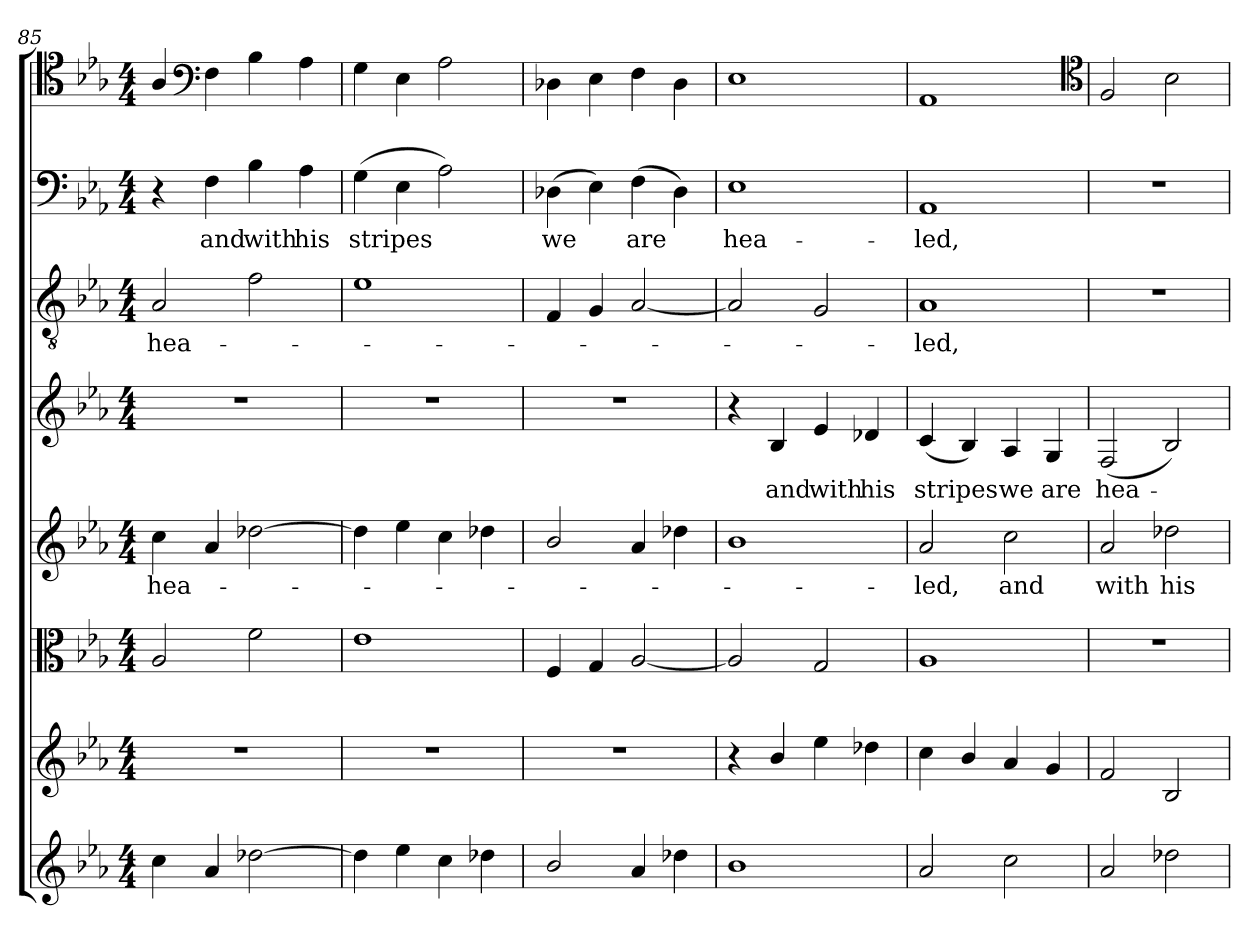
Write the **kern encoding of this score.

**kern	**kern	**kern	**kern	**text	**kern	**text	**kern	**text	**kern	**text	**kern
*part8	*part7	*part6	*part5	*part5	*part4	*part4	*part3	*part3	*part2	*part2	*part1
*staff8	*staff7	*staff6	*staff5	*staff5	*staff4	*staff4	*staff3	*staff3	*staff2	*staff2	*staff1
*clefG2	*clefG2	*clefC3	*clefG2	*	*clefG2	*	*clefGv2	*	*clefF4	*	*clefC4
*k[b-e-a-]	*k[b-e-a-]	*k[b-e-a-]	*k[b-e-a-]	*	*k[b-e-a-]	*	*k[b-e-a-]	*	*k[b-e-a-]	*	*k[b-e-a-]
*c:	*c:	*c:	*c:	*	*c:	*	*c:	*	*c:	*	*c:
*M4/4	*M4/4	*M4/4	*M4/4	*	*M4/4	*	*M4/4	*	*M4/4	*	*M4/4
=85	=85	=85	=85	=85	=85	=85	=85	=85	=85	=85	=85
4cc\	1r	2A-/	4cc\	hea-	1r	.	2A-/	hea-	4r	.	4A-/
*	*	*	*	*	*	*	*	*	*	*	*clefF4
4a-/	.	.	4a-/	.	.	.	.	.	4F\	and	4F\
[2dd-X\	.	2f\	[2dd-X\	.	.	.	2f\	.	4B-\	with	4B-\
.	.	.	.	.	.	.	.	.	4A-\	his	4A-\
=86	=86	=86	=86	=86	=86	=86	=86	=86	=86	=86	=86
4dd-\]	1r	1e-\	4dd-\]	.	1r	.	1e-\	.	(4G\	stripes	4G\
4ee-\	.	.	4ee-\	.	.	.	.	.	4E-\	.	4E-\
4cc\	.	.	4cc\	.	.	.	.	.	2A-\)	.	2A-\
4dd-X\	.	.	4dd-X\	.	.	.	.	.	.	.	.
=87	=87	=87	=87	=87	=87	=87	=87	=87	=87	=87	=87
2b-/	1r	4F/	2b-/	.	1r	.	4F/	.	(4D-X\	we	4D-X\
.	.	4G/	.	.	.	.	4G/	.	4E-\)	.	4E-\
4a-/	.	[2A-/	4a-/	.	.	.	[2A-/	.	(4F\	are	4F\
4dd-X\	.	.	4dd-X\	.	.	.	.	.	4D-\)	.	4D-\
=88	=88	=88	=88	=88	=88	=88	=88	=88	=88	=88	=88
1b-/	4r	2A-/]	1b-/	.	4r	.	2A-/]	.	1E-\	hea-	1E-\
.	4b-/	.	.	.	4B-/	and	.	.	.	.	.
.	4ee-\	2G/	.	.	4e-/	with	2G/	.	.	.	.
.	4dd-X\	.	.	.	4d-X/	his	.	.	.	.	.
=89	=89	=89	=89	=89	=89	=89	=89	=89	=89	=89	=89
2a-/	4cc\	1A-/	2a-/	-led,	(4c/	stripes	1A-/	-led,	1AA-/	-led,	1AA-/
.	4b-/	.	.	.	4B-/)	.	.	.	.	.	.
2cc\	4a-/	.	2cc\	and	4A-/	we	.	.	.	.	.
.	4g/	.	.	.	4G/	are	.	.	.	.	.
*	*	*	*	*	*	*	*	*	*	*	*clefC4
=90	=90	=90	=90	=90	=90	=90	=90	=90	=90	=90	=90
2a-/	2f/	1r	2a-/	with	(2F/	hea-	1r	.	1r	.	2F/
2dd-X\	2B-/	.	2dd-X\	his	2B-/)	.	.	.	.	.	2B-\
=	=	=	=	=	=	=	=	=	=	=	=
*-	*-	*-	*-	*-	*-	*-	*-	*-	*-	*-	*-
